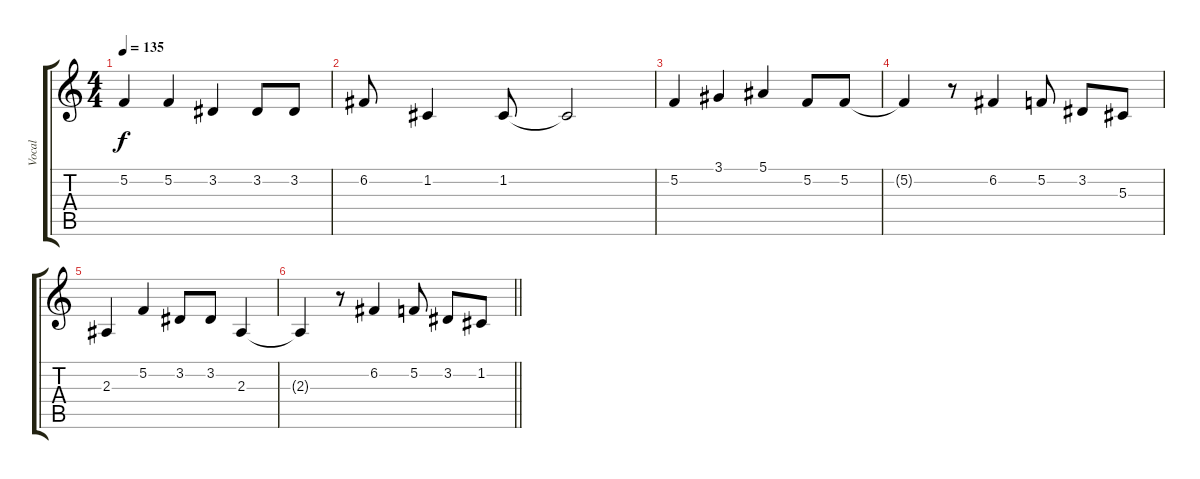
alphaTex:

\track ("Vocal" "Vocal") {instrument lead2sawtooth}
\staff {score tabs}
\tuning (F4 C4 Ab3 Eb3 Bb2 F2) {hide}
\ts (4 4)
\tempo 135
\clef g2
\ks c
5.2.4{dy f} 5.2.4 3.2.4 3.2.8 3.2.8 |
6.2.8 1.2.4 1.2.8 1.2{t}.2 |
5.2.4{volume 0} 3.1.4 5.1.4 5.2.8 5.2.8 |
5.2{t}.4 r.8 6.2.4 5.2.8 3.2.8 5.3.8 |
2.3.4 5.2.4 3.2.8 3.2.8 2.3.4 |
\barLineRight lightlight
2.3{t}.4 r.8 6.2.4 5.2.8 3.2.8 1.2.8
